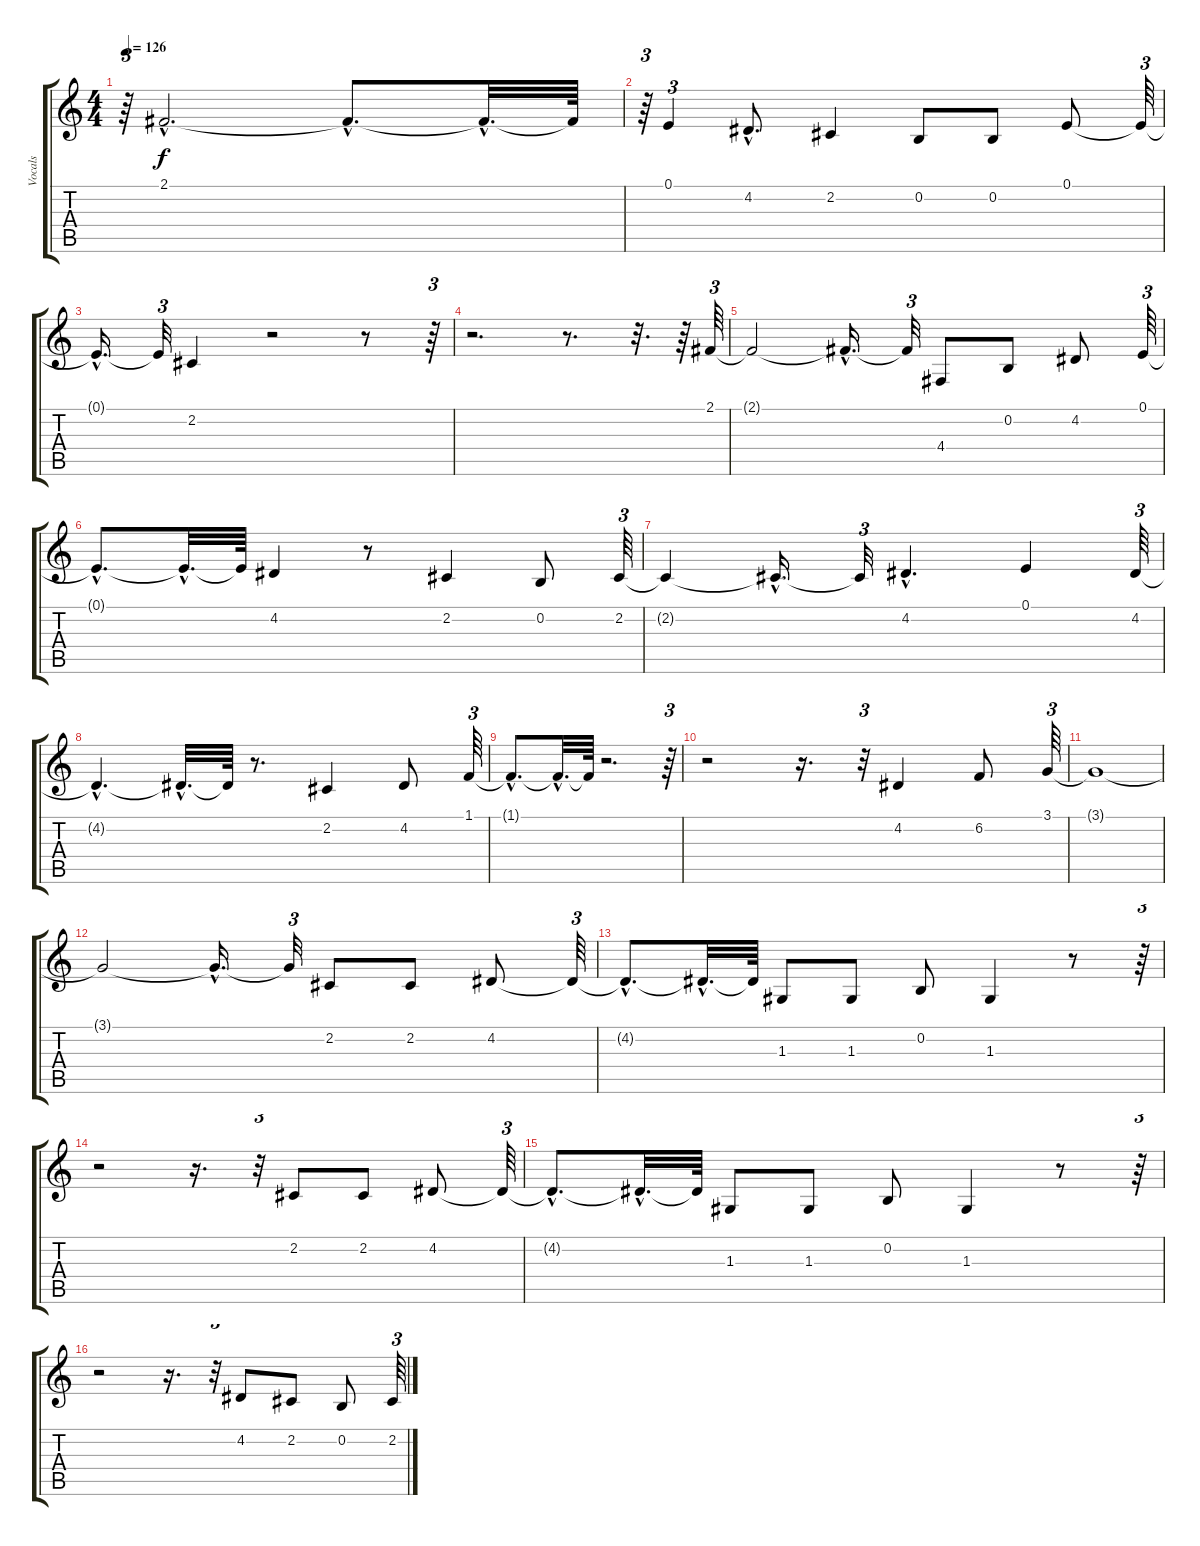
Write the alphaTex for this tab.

\track ("Vocals" "Vocals") {instrument lead2sawtooth}
\staff {score tabs}
\tuning (E4 B3 G3 D3 A2 E2) {hide}
\ts (4 4)
\tempo 126
\clef g2
\ks c
r.64{tu (3 2) dy f} 2.1{hac}.2{d} 2.1{hac t}.8{d} 2.1{hac t}.32{d} 2.1{t}.64 |
r.64{tu (3 2)} 0.1.4{tu (3 2)} 4.2{hac}.8{d} 2.2.4 0.2.8 0.2.8 0.1.8 0.1{t}.64{tu (3 2)} |
0.1{hac t}.16{d} 0.1{t}.32{tu (3 2)} 2.2.4 r.2 r.8 r.64{tu (3 2)} |
r.2{d} r.8{d} r.32{d} r.64 2.1.64{tu (3 2)} |
2.1{t}.2 2.1{hac t}.16{d} 2.1{t}.32{tu (3 2)} 4.4.8 0.2.8 4.2.8 0.1.64{tu (3 2)} |
0.1{hac t}.8{d} 0.1{hac t}.32{d} 0.1{t}.64 4.2.4 r.8 2.2.4 0.2.8 2.2.64{tu (3 2)} |
2.2{t}.4 2.2{hac t}.16{d} 2.2{t}.32{tu (3 2)} 4.2{hac}.4{d} 0.1.4 4.2.64{tu (3 2)} |
4.2{hac t}.4{d} 4.2{hac t}.32{d} 4.2{t}.64 r.8{d} 2.2.4 4.2.8 1.1.64{tu (3 2)} |
1.1{hac t}.8{d} 1.1{hac t}.32{d} 1.1{t}.64 r.2{d} r.64{tu (3 2)} |
r.2 r.16{d} r.32{tu (3 2)} 4.2.4 6.2.8 3.1.64{tu (3 2)} |
3.1{t}.1 |
3.1{t}.2 3.1{hac t}.16{d} 3.1{t}.32{tu (3 2)} 2.2.8 2.2.8 4.2.8 4.2{t}.64{tu (3 2)} |
4.2{hac t}.8{d} 4.2{hac t}.32{d} 4.2{t}.64 1.3.8 1.3.8 0.2.8 1.3.4 r.8 r.64{tu (3 2)} |
r.2 r.16{d} r.32{tu (3 2)} 2.2.8 2.2.8 4.2.8 4.2{t}.64{tu (3 2)} |
4.2{hac t}.8{d} 4.2{hac t}.32{d} 4.2{t}.64 1.3.8 1.3.8 0.2.8 1.3.4 r.8 r.64{tu (3 2)} |
r.2 r.16{d} r.32{tu (3 2)} 4.2.8 2.2.8 0.2.8 2.2.64{tu (3 2)}
